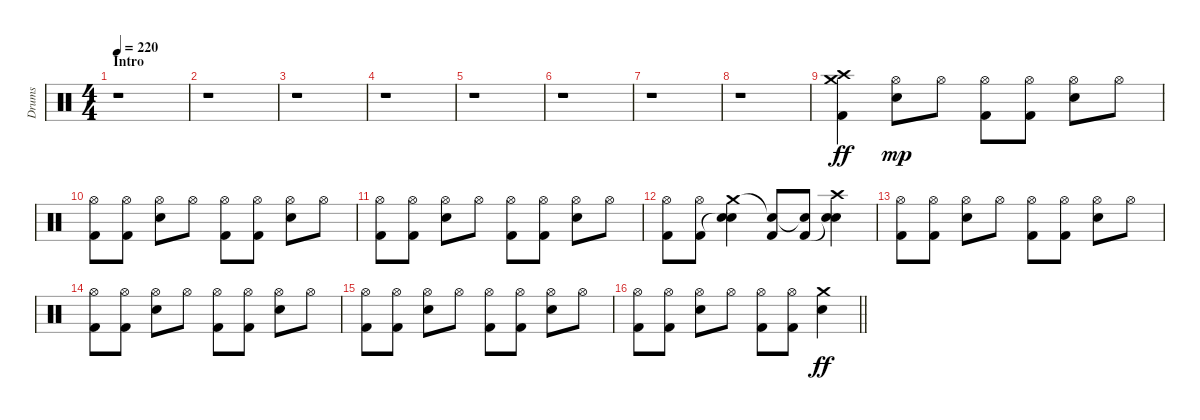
\track ("Drums" "Drums") {instrument percussion}
\staff {score}
\articulation defaults
\ts (4 4)
\section ("" "Intro")
\tempo 220
\clef neutral
\ks c
r.1{dy ff} |
r.1 |
r.1 |
r.1 |
r.1 |
r.1 |
r.1 |
r.1 |
("Crash high (hit)" "Crash medium (hit)" "Kick (hit) 2").4 ("Hi-Hat (open)" "Electric Snare (hit)").8{dy mp} "Hi-Hat (open)".8 ("Hi-Hat (open)" "Kick (hit) 2").8 ("Hi-Hat (open)" "Kick (hit) 2").8 ("Hi-Hat (open)" "Electric Snare (hit)").8 "Hi-Hat (open)".8 |
("Hi-Hat (open)" "Kick (hit) 2").8 ("Hi-Hat (open)" "Kick (hit) 2").8 ("Hi-Hat (open)" "Electric Snare (hit)").8 "Hi-Hat (open)".8 ("Hi-Hat (open)" "Kick (hit) 2").8 ("Hi-Hat (open)" "Kick (hit) 2").8 ("Hi-Hat (open)" "Electric Snare (hit)").8 "Hi-Hat (open)".8 |
("Hi-Hat (open)" "Kick (hit) 2").8 ("Hi-Hat (open)" "Kick (hit) 2").8 ("Hi-Hat (open)" "Electric Snare (hit)").8 "Hi-Hat (open)".8 ("Hi-Hat (open)" "Kick (hit) 2").8 ("Hi-Hat (open)" "Kick (hit) 2").8 ("Hi-Hat (open)" "Electric Snare (hit)").8 "Hi-Hat (open)".8 |
("Hi-Hat (open)" "Kick (hit) 2").8 ("Hi-Hat (open)" "Kick (hit) 2").8 ("Crash medium (hit)" "Snare (hit)"{t} "Electric Snare (hit)").4 ("Snare (hit)"{t} "Kick (hit) 2").8 ("Snare (hit)"{t} "Kick (hit) 2").8 ("Crash high (hit)" "Snare (hit)"{t} "Electric Snare (hit)").4 |
("Hi-Hat (open)" "Kick (hit) 2").8 ("Hi-Hat (open)" "Kick (hit) 2").8 ("Hi-Hat (open)" "Electric Snare (hit)").8 "Hi-Hat (open)".8 ("Hi-Hat (open)" "Kick (hit) 2").8 ("Hi-Hat (open)" "Kick (hit) 2").8 ("Hi-Hat (open)" "Electric Snare (hit)").8 "Hi-Hat (open)".8 |
("Hi-Hat (open)" "Kick (hit) 2").8 ("Hi-Hat (open)" "Kick (hit) 2").8 ("Hi-Hat (open)" "Electric Snare (hit)").8 "Hi-Hat (open)".8 ("Hi-Hat (open)" "Kick (hit) 2").8 ("Hi-Hat (open)" "Kick (hit) 2").8 ("Hi-Hat (open)" "Electric Snare (hit)").8 "Hi-Hat (open)".8 |
("Hi-Hat (open)" "Kick (hit) 2").8 ("Hi-Hat (open)" "Kick (hit) 2").8 ("Hi-Hat (open)" "Electric Snare (hit)").8 "Hi-Hat (open)".8 ("Hi-Hat (open)" "Kick (hit) 2").8 ("Hi-Hat (open)" "Kick (hit) 2").8 ("Hi-Hat (open)" "Electric Snare (hit)").8 "Hi-Hat (open)".8 |
\barLineRight lightlight
("Hi-Hat (open)" "Kick (hit) 2").8 ("Hi-Hat (open)" "Kick (hit) 2").8 ("Hi-Hat (open)" "Electric Snare (hit)").8 "Hi-Hat (open)".8 ("Hi-Hat (open)" "Kick (hit) 2").8 ("Hi-Hat (open)" "Kick (hit) 2").8 ("Crash medium (hit)" "Electric Snare (hit)").4{dy ff}
